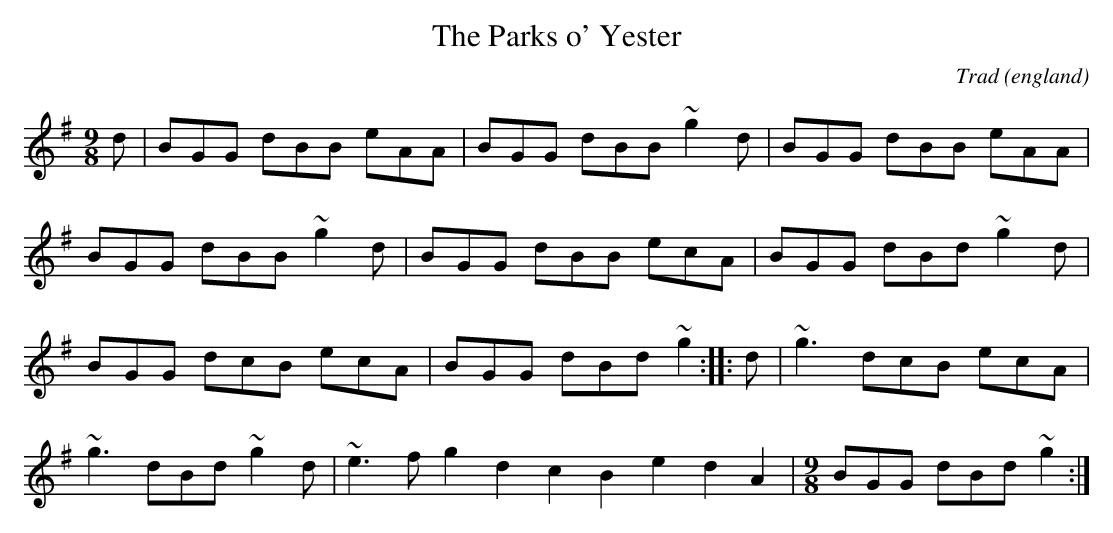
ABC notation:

X:1
T:The Parks o' Yester
O:england
C:Trad
M:9/8
K:G
d| BGG dBB eAA |BGG dBB ~g2 d| BGG dBB eAA |BGG dBB ~g2 d|\
BGG dBB ecA |BGG dBd ~g2 d|BGG dcB ecA |BGG dBd ~g2 ::d|\
~g3 dcB ecA | ~g3 dBd ~g2 d|\
M:9/8l
~e3fg2 d2c2B2 e2d2A2 |\
M:9/8
BGG dBd ~g2:|
